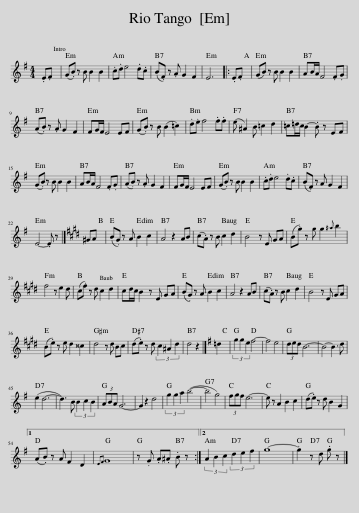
X:1
L:1/8
M:4/4
I:linebreak $
K:Emin
V:1 treble
V:1
 .E.F | (G.B) z B B2 B2 | .c.d e4 .d.c | (B.F) z .A G2 F2 | E6 |: %5
 .E.F | (GB) z B B2 B2 | AB/A/ F4 .F.G |$ (A.B) z .A G2 F2 | FG/F/ E4 EF | %10
 (G.B) z B (B2 =c2) | .d.e f4 .f.f | (e ^A2) B =c2 d2 | =c=d/c/ B2- .B z EF |$ (G.B) z B B2 B2 | %15
 AB/A/ F4 .F.G | (A.B) z .A G2 F2 | FG/F/ E4 EF | (G.B) z B B2 B2 | .c.d e4 .d.c | %20
 (B.F) z A G2 F2 |$ E4- .E z |][K:E] ^GA | (B.G) z A B2 c2 | A4 z2 AB | %25
 (c.A) z B c2 d2 | B4 z E GA | (B.g) z g g2{^a} b2 |$ f4 z e2 d | (c.f) z d c2 d2 | %30
 cd/c/ B2 z E GA | (B.G) z A B2 c2 | A4 z2 AB | (c.A) z B c2 d2 | B4 z E GA |$ %35
 (B.e) z e d2 ^^c2 | d4 z d Bc | (d.e) z d (3c2 ^A2 d2 | d4 z2 |][K:G] =d2 | %40
 (3g2 g2 e2 f4- | f4 e4 | (3ded B6- | B4- B3 d |$ (e2 d6- | %45
 d3) B (3B2 c2 B2 | (3ABA G6- | G2 z2 d4 | (3g2 g2 a2 (b4- | b4 g4) | %50
 (3fgf e6- | e z A2 B2 c2 | (d.e) z d B2 G2 |1$ (A.B) z A F2 D2 |{EF} G8 | %55
 z .G .A.^A .B z :|2 (3A2 B2 c2 (3d2 e2 f2 | g8- | .g2 z d .g z |] %59
